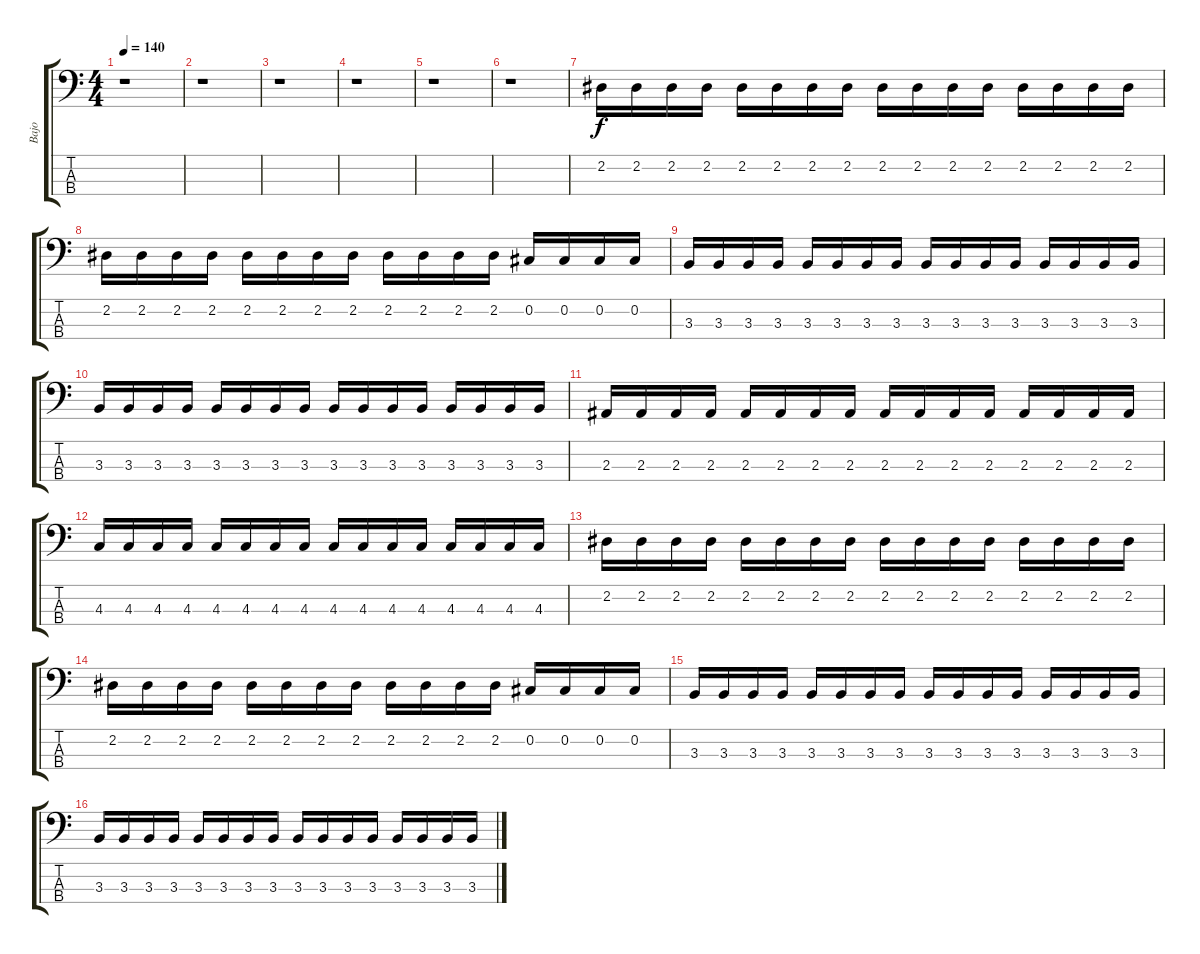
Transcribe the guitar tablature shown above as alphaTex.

\track ("Bajo" "Bajo") {instrument electricbassfinger}
\staff {score tabs}
\tuning (Gb2 Db2 Ab1 Eb1) {hide}
\ts (4 4)
\tempo 140
\clef f4
\ks c
r.1{dy f} |
r.1 |
r.1 |
r.1 |
r.1 |
r.1 |
2.2.16 2.2.16 2.2.16 2.2.16 2.2.16 2.2.16 2.2.16 2.2.16 2.2.16 2.2.16 2.2.16 2.2.16 2.2.16 2.2.16 2.2.16 2.2.16 |
2.2.16 2.2.16 2.2.16 2.2.16 2.2.16 2.2.16 2.2.16 2.2.16 2.2.16 2.2.16 2.2.16 2.2.16 0.2.16 0.2.16 0.2.16 0.2.16 |
3.3.16 3.3.16 3.3.16 3.3.16 3.3.16 3.3.16 3.3.16 3.3.16 3.3.16 3.3.16 3.3.16 3.3.16 3.3.16 3.3.16 3.3.16 3.3.16 |
3.3.16 3.3.16 3.3.16 3.3.16 3.3.16 3.3.16 3.3.16 3.3.16 3.3.16 3.3.16 3.3.16 3.3.16 3.3.16 3.3.16 3.3.16 3.3.16 |
2.3.16 2.3.16 2.3.16 2.3.16 2.3.16 2.3.16 2.3.16 2.3.16 2.3.16 2.3.16 2.3.16 2.3.16 2.3.16 2.3.16 2.3.16 2.3.16 |
4.3.16 4.3.16 4.3.16 4.3.16 4.3.16 4.3.16 4.3.16 4.3.16 4.3.16 4.3.16 4.3.16 4.3.16 4.3.16 4.3.16 4.3.16 4.3.16 |
2.2.16 2.2.16 2.2.16 2.2.16 2.2.16 2.2.16 2.2.16 2.2.16 2.2.16 2.2.16 2.2.16 2.2.16 2.2.16 2.2.16 2.2.16 2.2.16 |
2.2.16 2.2.16 2.2.16 2.2.16 2.2.16 2.2.16 2.2.16 2.2.16 2.2.16 2.2.16 2.2.16 2.2.16 0.2.16 0.2.16 0.2.16 0.2.16 |
3.3.16 3.3.16 3.3.16 3.3.16 3.3.16 3.3.16 3.3.16 3.3.16 3.3.16 3.3.16 3.3.16 3.3.16 3.3.16 3.3.16 3.3.16 3.3.16 |
3.3.16 3.3.16 3.3.16 3.3.16 3.3.16 3.3.16 3.3.16 3.3.16 3.3.16 3.3.16 3.3.16 3.3.16 3.3.16 3.3.16 3.3.16 3.3.16
